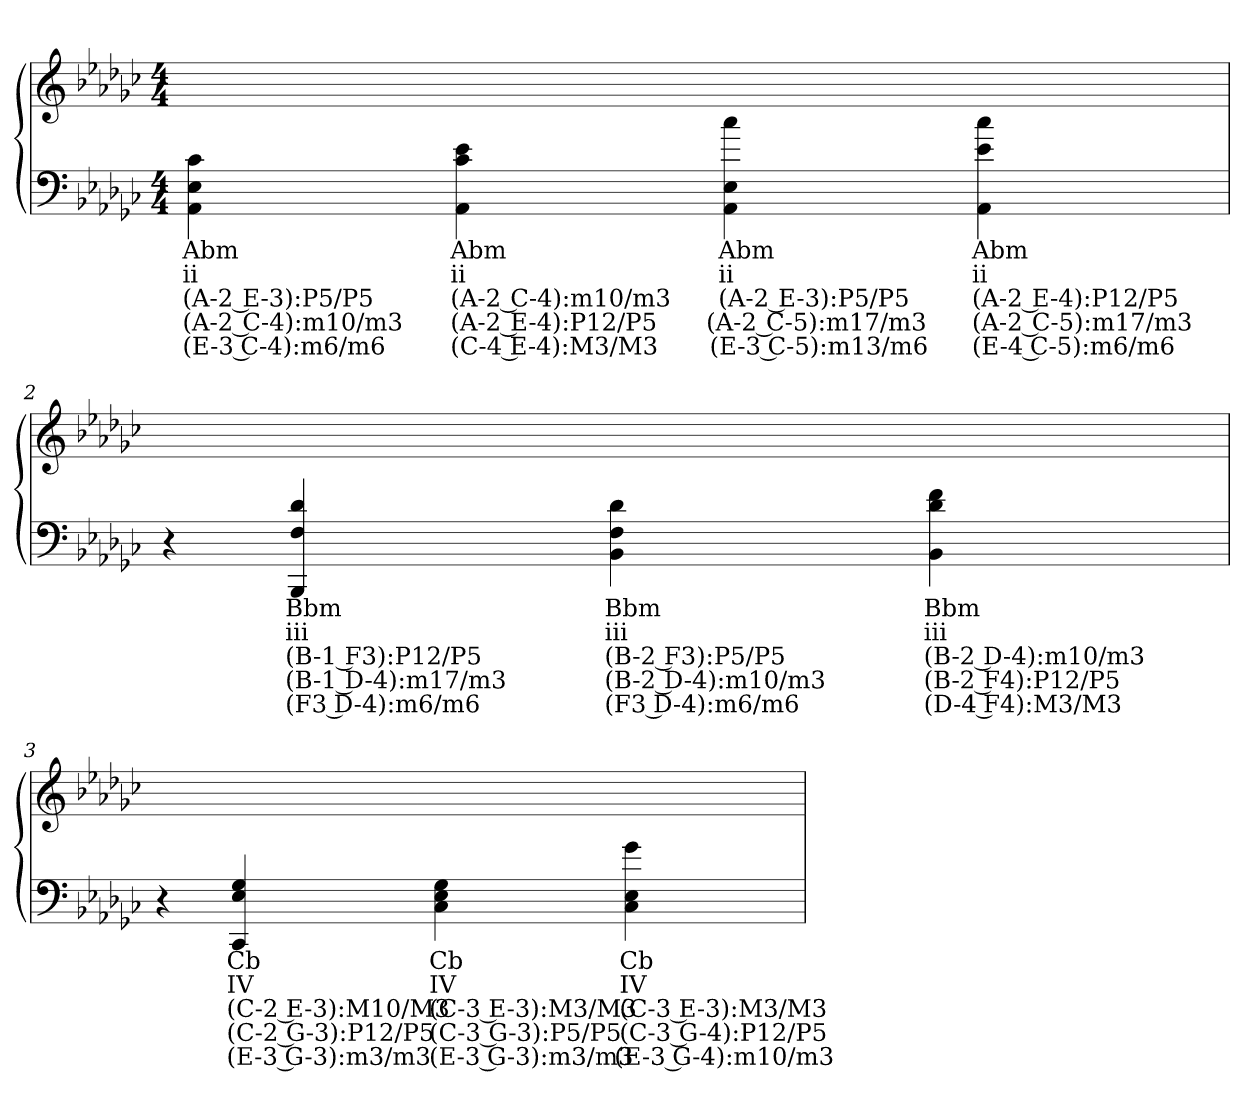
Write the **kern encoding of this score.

**kern	**text	**text	**text	**text	**text	**kern
*part2	*part2	*part2	*part2	*part2	*part2	*part1
*staff2	*staff2	*staff2	*staff2	*staff2	*staff2	*staff1
*clefF4	*	*	*	*	*	*clefG2
*k[b-e-a-d-g-c-]	*	*	*	*	*	*k[b-e-a-d-g-c-]
*G-:	*	*	*	*	*	*G-:
*M4/4	*	*	*	*	*	*M4/4
*MM60	*	*	*	*	*	*MM60
=1	=1	=1	=1	=1	=1	=1
4AA- 4E- 4c-	Abm	ii	(A-2 E-3):P5/P5	(A-2 C-4):m10/m3	(E-3 C-4):m6/m6	1ryy
4AA- 4c- 4e-	Abm	ii	(A-2 C-4):m10/m3	(A-2 E-4):P12/P5	(C-4 E-4):M3/M3	.
4AA- 4E- 4cc-	Abm	ii	(A-2 E-3):P5/P5	(A-2 C-5):m17/m3	(E-3 C-5):m13/m6	.
4AA- 4e- 4cc-	Abm	ii	(A-2 E-4):P12/P5	(A-2 C-5):m17/m3	(E-4 C-5):m6/m6	.
=2	=2	=2	=2	=2	=2	=2
4r	.	.	.	.	.	1ryy
4BBB- 4F 4d-	Bbm	iii	(B-1 F3):P12/P5	(B-1 D-4):m17/m3	(F3 D-4):m6/m6	.
4BB- 4F 4d-	Bbm	iii	(B-2 F3):P5/P5	(B-2 D-4):m10/m3	(F3 D-4):m6/m6	.
4BB- 4d- 4f	Bbm	iii	(B-2 D-4):m10/m3	(B-2 F4):P12/P5	(D-4 F4):M3/M3	.
=3	=3	=3	=3	=3	=3	=3
4r	.	.	.	.	.	1ryy
4CC- 4E- 4G-	Cb	IV	(C-2 E-3):M10/M3	(C-2 G-3):P12/P5	(E-3 G-3):m3/m3	.
4C- 4E- 4G-	Cb	IV	(C-3 E-3):M3/M3	(C-3 G-3):P5/P5	(E-3 G-3):m3/m3	.
4C- 4E- 4g-	Cb	IV	(C-3 E-3):M3/M3	(C-3 G-4):P12/P5	(E-3 G-4):m10/m3	.
=	=	=	=	=	=	=
*-	*-	*-	*-	*-	*-	*-
